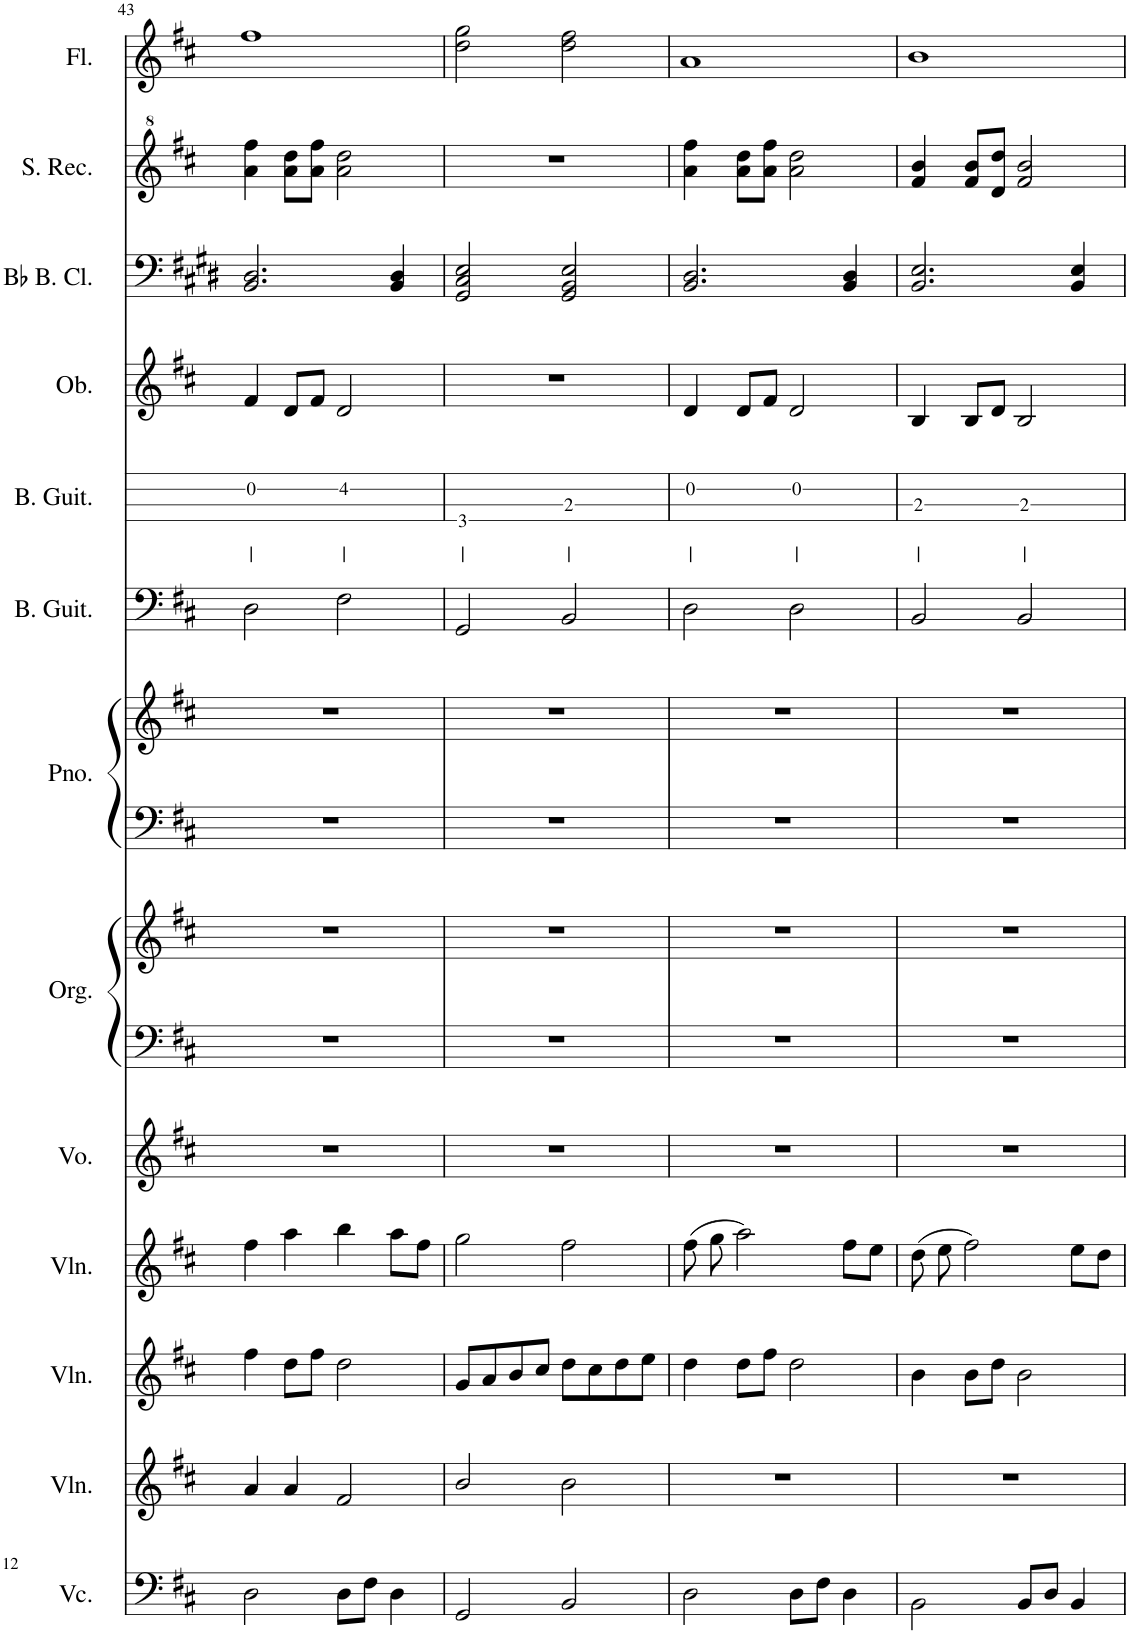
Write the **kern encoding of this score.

**kern	**kern	**kern	**kern	**kern	**kern	**kern	**kern	**kern	**kern	**kern	**kern	**kern	**kern	**kern
*part13	*part12	*part11	*part10	*part9	*part8	*part8	*part7	*part7	*part6	*part5	*part4	*part3	*part2	*part1
*staff15	*staff14	*staff13	*staff12	*staff11	*staff10	*staff9	*staff8	*staff7	*staff6	*staff5	*staff4	*staff3	*staff2	*staff1
*I"Violoncello	*I"Violin	*I"Violin	*I"Violin	*I"Voice	*I"Organ	*	*I"Piano	*	*I"Bass Guitar	*I"Bass Guitar	*I"Oboe	*I"Bb Bass Clarinet (Bass Clef)	*I"Soprano Recorder	*I"Flute
*I'Vc.	*I'Vln.	*I'Vln.	*I'Vln.	*I'Vo.	*I'Org.	*	*I'Pno.	*	*I'B. Guit.	*I'B. Guit.	*I'Ob.	*I'Bb B. Cl.	*I'S. Rec.	*I'Fl.
!!LO:PB:g=z
*clefF4	*clefG2	*clefG2	*clefG2	*clefG2	*clefF4	*clefG2	*clefF4	*clefG2	*clefF4	*	*clefG2	*clefF4	*clefG^2	*clefG2
*	*	*	*	*	*	*	*	*	*Trd7c12	*Trd7c12	*	*Trd1c2	*	*
*k[f#c#]	*k[f#c#]	*k[f#c#]	*k[f#c#]	*k[f#c#]	*k[f#c#]	*k[f#c#]	*k[f#c#]	*k[f#c#]	*k[f#c#]	*k[f#c#]	*k[f#c#]	*k[f#c#g#d#]	*k[f#c#]	*k[f#c#]
*M4/4	*M4/4	*M4/4	*M4/4	*M4/4	*M4/4	*M4/4	*M4/4	*M4/4	*M4/4	*M4/4	*M4/4	*M4/4	*M4/4	*M4/4
=43	=43	=43	=43	=43	=43	=43	=43	=43	=43	=43	=43	=43	=43	=43
2D\	4a/	4ff#\	4ff#\	1r	1r	1r	1r	1r	2D\	2D\	4f#/	2.BB/ 2.D#/	4aa\ 4fff#\	1ff#
.	4a/	8dd\L	4aa\	.	.	.	.	.	.	.	8d/L	.	8aa\ 8ddd\L	.
.	.	8ff#\J	.	.	.	.	.	.	.	.	8f#/J	.	8aa\ 8fff#\J	.
8D\L	2f#/	2dd\	4bb\	.	.	.	.	.	2F#\	2F#\	2d/	.	2aa\ 2ddd\	.
8F#\J	.	.	.	.	.	.	.	.	.	.	.	.	.	.
4D\	.	.	8aa\L	.	.	.	.	.	.	.	.	4BB/ 4D#/	.	.
.	.	.	8ff#\J	.	.	.	.	.	.	.	.	.	.	.
=44	=44	=44	=44	=44	=44	=44	=44	=44	=44	=44	=44	=44	=44	=44
2GG/	2b/	8g/L	2gg\	1r	1r	1r	1r	1r	2GG/	2GG\	1r	2GG#/ 2C#/ 2E/	1r	2dd\ 2gg\
.	.	8a/	.	.	.	.	.	.	.	.	.	.	.	.
.	.	8b/	.	.	.	.	.	.	.	.	.	.	.	.
.	.	8cc#/J	.	.	.	.	.	.	.	.	.	.	.	.
2BB/	2b\	8dd\L	2ff#\	.	.	.	.	.	2BB/	2BB\	.	2GG#/ 2BB/ 2E/	.	2dd\ 2ff#\
.	.	8cc#\	.	.	.	.	.	.	.	.	.	.	.	.
.	.	8dd\	.	.	.	.	.	.	.	.	.	.	.	.
.	.	8ee\J	.	.	.	.	.	.	.	.	.	.	.	.
=45	=45	=45	=45	=45	=45	=45	=45	=45	=45	=45	=45	=45	=45	=45
2D\	1r	4dd\	(>8ff#\	1r	1r	1r	1r	1r	2D\	2D\	4d/	2.BB/ 2.D#/	4aa\ 4fff#\	1a
.	.	.	8gg\	.	.	.	.	.	.	.	.	.	.	.
.	.	8dd\L	2aa\)	.	.	.	.	.	.	.	8d/L	.	8aa\ 8ddd\L	.
.	.	8ff#\J	.	.	.	.	.	.	.	.	8f#/J	.	8aa\ 8fff#\J	.
8D\L	.	2dd\	.	.	.	.	.	.	2D\	2D\	2d/	.	2aa\ 2ddd\	.
8F#\J	.	.	.	.	.	.	.	.	.	.	.	.	.	.
4D\	.	.	8ff#\L	.	.	.	.	.	.	.	.	4BB/ 4D#/	.	.
.	.	.	8ee\J	.	.	.	.	.	.	.	.	.	.	.
=46	=46	=46	=46	=46	=46	=46	=46	=46	=46	=46	=46	=46	=46	=46
2BB\	1r	4b\	(>8dd\	1r	1r	1r	1r	1r	2BB/	2BB\	4B/	2.BB/ 2.E/	4ff#/ 4bb/	1b
.	.	.	8ee\	.	.	.	.	.	.	.	.	.	.	.
.	.	8b\L	2ff#\)	.	.	.	.	.	.	.	8B/L	.	8ff#/ 8bb/L	.
.	.	8dd\J	.	.	.	.	.	.	.	.	8d/J	.	8dd/ 8ddd/J	.
8BB/L	.	2b\	.	.	.	.	.	.	2BB/	2BB\	2B/	.	2ff#/ 2bb/	.
8D/J	.	.	.	.	.	.	.	.	.	.	.	.	.	.
4BB/	.	.	8ee\L	.	.	.	.	.	.	.	.	4BB/ 4E/	.	.
.	.	.	8dd\J	.	.	.	.	.	.	.	.	.	.	.
=	=	=	=	=	=	=	=	=	=	=	=	=	=	=
*-	*-	*-	*-	*-	*-	*-	*-	*-	*-	*-	*-	*-	*-	*-
